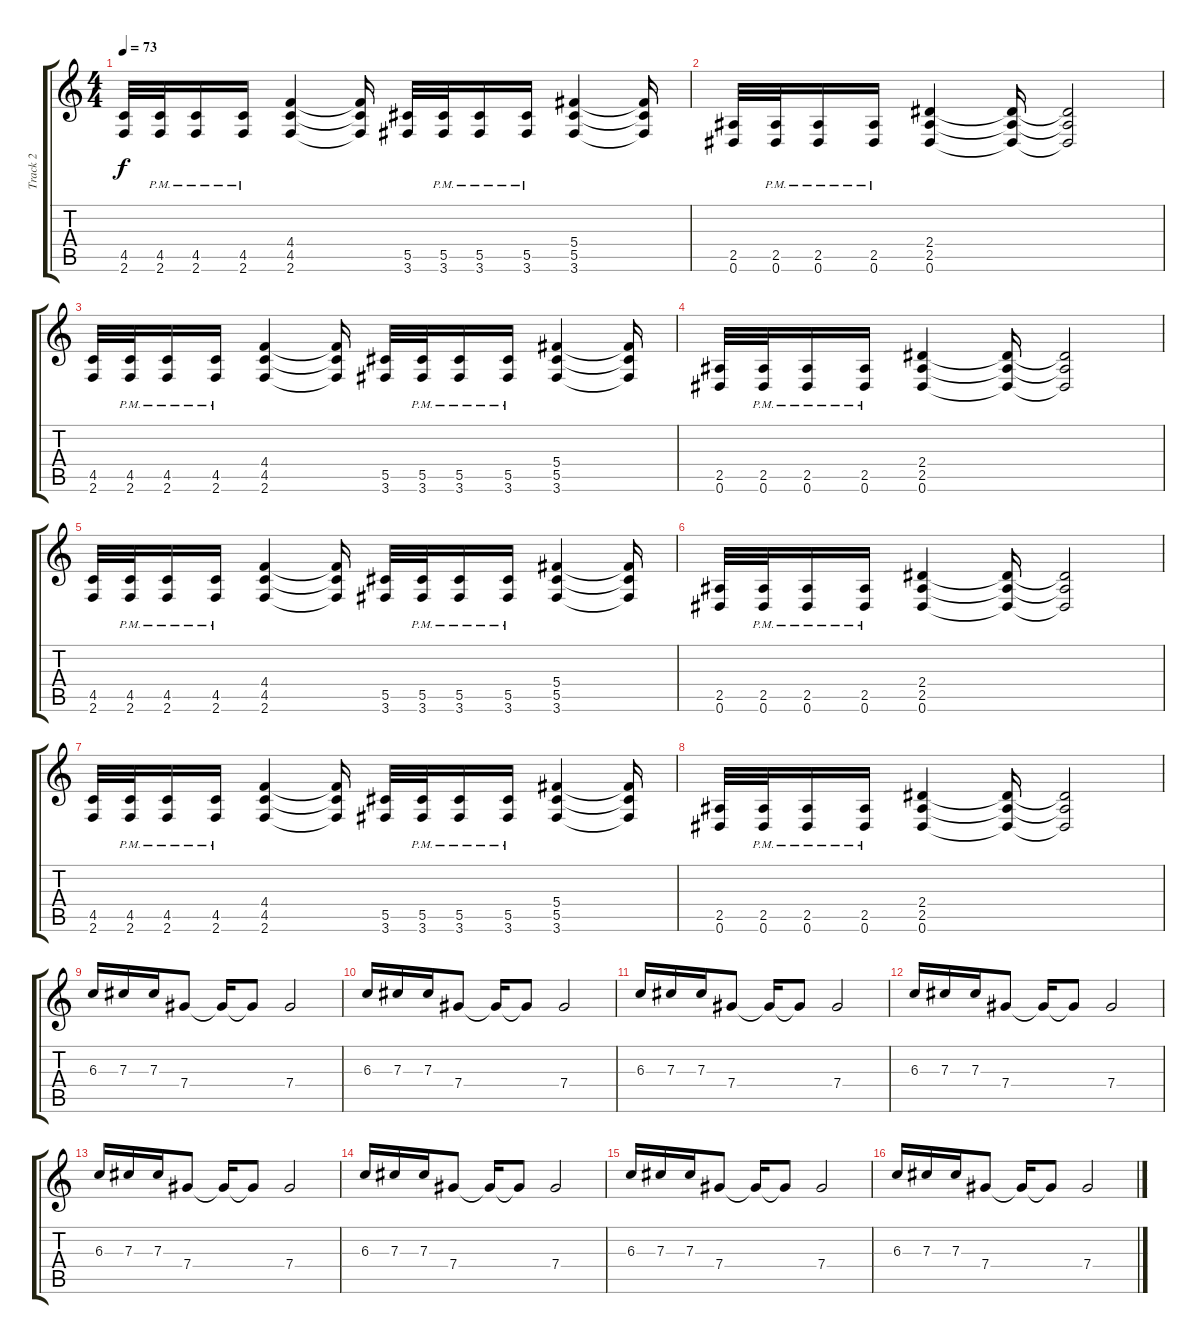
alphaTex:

\track ("Track 2" "Track 2") {instrument distortionguitar}
\staff {score tabs}
\tuning (Eb4 Bb3 Gb3 Db3 Ab2 Eb2) {hide}
\ts (4 4)
\tempo 73
\clef g2
\ks c
(4.5 2.6).32{dy f} (4.5{pm} 2.6{pm}).32 (4.5{pm} 2.6{pm}).16 (4.5{pm} 2.6{pm}).16 (4.4 4.5 2.6).4 (4.4{t} 4.5{t} 2.6{t}).16 (5.5 3.6).32 (5.5{pm} 3.6{pm}).32 (5.5{pm} 3.6{pm}).16 (5.5{pm} 3.6{pm}).16 (5.4 5.5 3.6).4 (5.4{t} 5.5{t} 3.6{t}).16 |
(2.5 0.6).32 (2.5{pm} 0.6{pm}).32 (2.5{pm} 0.6{pm}).16 (2.5{pm} 0.6{pm}).16 (2.4 2.5 0.6).4 (2.4{t} 2.5{t} 0.6{t}).16 (2.4{t} 2.5{t} 0.6{t}).2 |
(4.5 2.6).32 (4.5{pm} 2.6{pm}).32 (4.5{pm} 2.6{pm}).16 (4.5{pm} 2.6{pm}).16 (4.4 4.5 2.6).4 (4.4{t} 4.5{t} 2.6{t}).16 (5.5 3.6).32 (5.5{pm} 3.6{pm}).32 (5.5{pm} 3.6{pm}).16 (5.5{pm} 3.6{pm}).16 (5.4 5.5 3.6).4 (5.4{t} 5.5{t} 3.6{t}).16 |
(2.5 0.6).32 (2.5{pm} 0.6{pm}).32 (2.5{pm} 0.6{pm}).16 (2.5{pm} 0.6{pm}).16 (2.4 2.5 0.6).4 (2.4{t} 2.5{t} 0.6{t}).16 (2.4{t} 2.5{t} 0.6{t}).2 |
(4.5 2.6).32 (4.5{pm} 2.6{pm}).32 (4.5{pm} 2.6{pm}).16 (4.5{pm} 2.6{pm}).16 (4.4 4.5 2.6).4 (4.4{t} 4.5{t} 2.6{t}).16 (5.5 3.6).32 (5.5{pm} 3.6{pm}).32 (5.5{pm} 3.6{pm}).16 (5.5{pm} 3.6{pm}).16 (5.4 5.5 3.6).4 (5.4{t} 5.5{t} 3.6{t}).16 |
(2.5 0.6).32 (2.5{pm} 0.6{pm}).32 (2.5{pm} 0.6{pm}).16 (2.5{pm} 0.6{pm}).16 (2.4 2.5 0.6).4 (2.4{t} 2.5{t} 0.6{t}).16 (2.4{t} 2.5{t} 0.6{t}).2 |
(4.5 2.6).32 (4.5{pm} 2.6{pm}).32 (4.5{pm} 2.6{pm}).16 (4.5{pm} 2.6{pm}).16 (4.4 4.5 2.6).4 (4.4{t} 4.5{t} 2.6{t}).16 (5.5 3.6).32 (5.5{pm} 3.6{pm}).32 (5.5{pm} 3.6{pm}).16 (5.5{pm} 3.6{pm}).16 (5.4 5.5 3.6).4 (5.4{t} 5.5{t} 3.6{t}).16 |
(2.5 0.6).32 (2.5{pm} 0.6{pm}).32 (2.5{pm} 0.6{pm}).16 (2.5{pm} 0.6{pm}).16 (2.4 2.5 0.6).4 (2.4{t} 2.5{t} 0.6{t}).16 (2.4{t} 2.5{t} 0.6{t}).2 |
6.3.16 7.3.16 7.3.16 7.4.8 7.4{t}.16 7.4{t}.8 7.4.2 |
6.3.16 7.3.16 7.3.16 7.4.8 7.4{t}.16 7.4{t}.8 7.4.2 |
6.3.16 7.3.16 7.3.16 7.4.8 7.4{t}.16 7.4{t}.8 7.4.2 |
6.3.16 7.3.16 7.3.16 7.4.8 7.4{t}.16 7.4{t}.8 7.4.2 |
6.3.16 7.3.16 7.3.16 7.4.8 7.4{t}.16 7.4{t}.8 7.4.2 |
6.3.16 7.3.16 7.3.16 7.4.8 7.4{t}.16 7.4{t}.8 7.4.2 |
6.3.16 7.3.16 7.3.16 7.4.8 7.4{t}.16 7.4{t}.8 7.4.2 |
6.3.16 7.3.16 7.3.16 7.4.8 7.4{t}.16 7.4{t}.8 7.4.2
